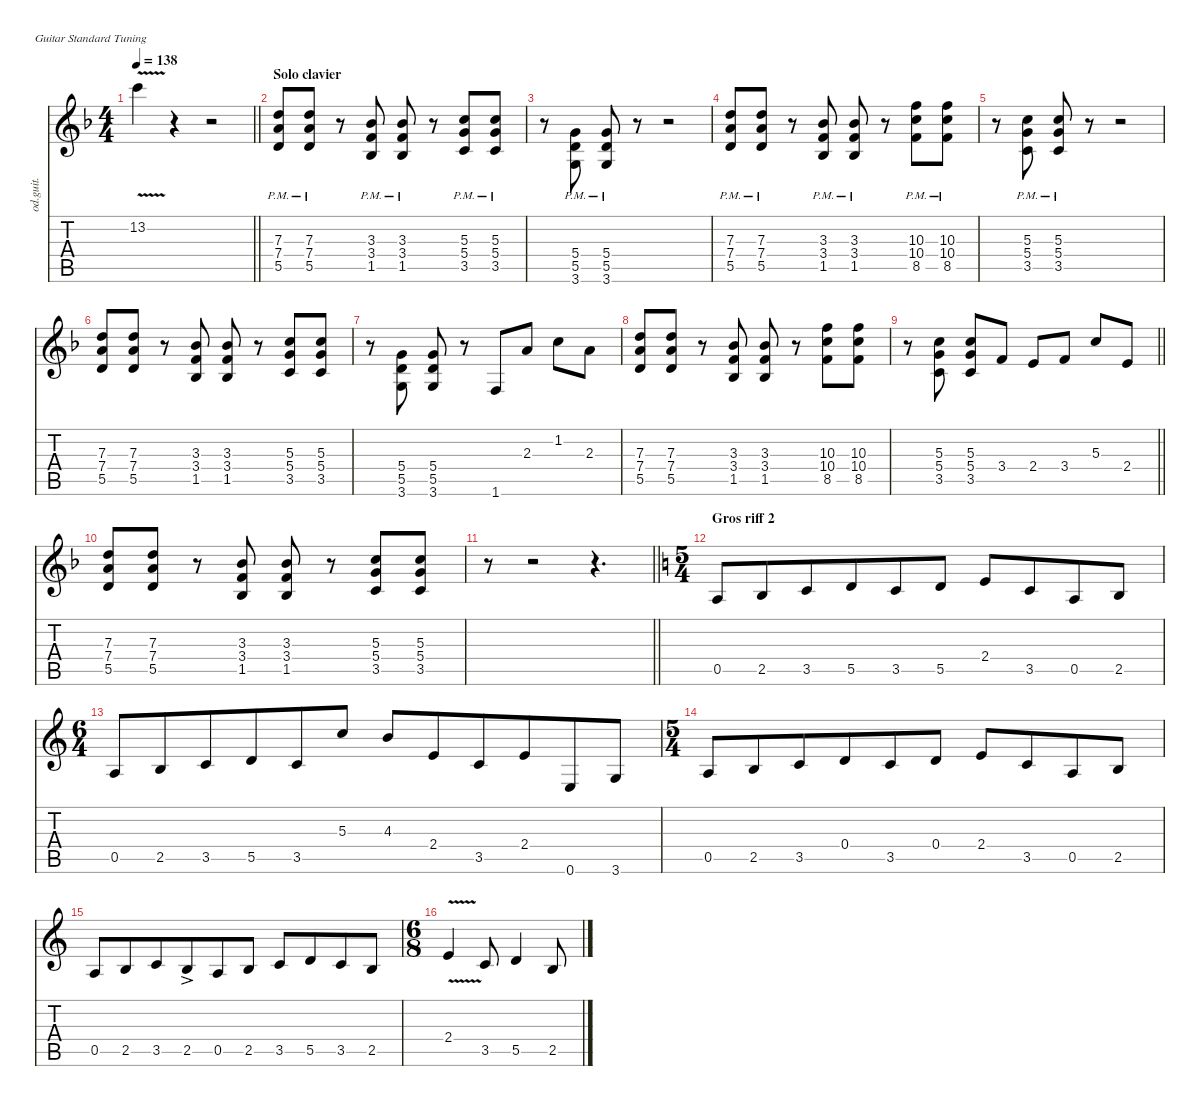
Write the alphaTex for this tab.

\defaultSystemsLayout 4
\hideDynamics
\bracketExtendMode nobrackets
\track ("Hichem" "od.guit.") {instrument overdrivenguitar}
\staff {score tabs}
\tuning (E4 B3 G3 D3 A2 E2)
\ts (4 4)
\tempo 138
\clef g2
\barLineRight lightlight
\ks dminor
13.2{v t acc forcenatural}.4{dy f beam Down} r.4{beam Down} r.2{beam Down} |
\section ("" "Solo clavier")
(7.3{pm acc forcenatural} 7.4{pm acc forcenatural} 5.5{pm acc forcenatural}).8{beam Up} (7.3{pm acc forcenatural} 7.4{pm acc forcenatural} 5.5{pm acc forcenatural}).8{beam Up} r.8{beam Up} (3.3{pm acc b} 3.4{pm acc forcenatural} 1.5{pm acc b}).8{beam Up} (3.3{pm acc b} 3.4{pm acc forcenatural} 1.5{pm acc b}).8{beam Up} r.8{beam Up} (5.3{pm acc forcenatural} 5.4{pm acc forcenatural} 3.5{pm acc forcenatural}).8{beam Up} (5.3{pm acc forcenatural} 5.4{pm acc forcenatural} 3.5{pm acc forcenatural}).8{beam Up} |
r.8{beam Down} (5.4{pm acc forcenatural} 5.5{pm acc forcenatural} 3.6{pm acc forcenatural}).8{beam Up} (5.4{pm acc forcenatural} 5.5{pm acc forcenatural} 3.6{pm acc forcenatural}).8{beam Up} r.8{beam Up} r.2{beam Up} |
(7.3{pm acc forcenatural} 7.4{pm acc forcenatural} 5.5{pm acc forcenatural}).8{beam Up} (7.3{pm acc forcenatural} 7.4{pm acc forcenatural} 5.5{pm acc forcenatural}).8{beam Up} r.8{beam Up} (3.3{pm acc b} 3.4{pm acc forcenatural} 1.5{pm acc b}).8{beam Up} (3.3{pm acc b} 3.4{pm acc forcenatural} 1.5{pm acc b}).8{beam Up} r.8{beam Up} (10.3{pm acc forcenatural} 10.4{pm acc forcenatural} 8.5{pm acc forcenatural}).8{beam Down} (10.3{pm acc forcenatural} 10.4{pm acc forcenatural} 8.5{pm acc forcenatural}).8{beam Down} |
r.8{beam Down} (5.3{pm acc forcenatural} 5.4{pm acc forcenatural} 3.5{pm acc forcenatural}).8{beam Up} (5.3{pm acc forcenatural} 5.4{pm acc forcenatural} 3.5{pm acc forcenatural}).8{beam Up} r.8{beam Up} r.2{beam Up} |
(7.3{acc forcenatural} 7.4{acc forcenatural} 5.5{acc forcenatural}).8{beam Up} (7.3{acc forcenatural} 7.4{acc forcenatural} 5.5{acc forcenatural}).8{beam Up} r.8{beam Up} (3.3{acc b} 3.4{acc forcenatural} 1.5{acc b}).8{beam Up} (3.3{acc b} 3.4{acc forcenatural} 1.5{acc b}).8{beam Up} r.8{beam Up} (5.3{acc forcenatural} 5.4{acc forcenatural} 3.5{acc forcenatural}).8{beam Up} (5.3{acc forcenatural} 5.4{acc forcenatural} 3.5{acc forcenatural}).8{beam Up} |
r.8{beam Down} (5.4{acc forcenatural} 5.5{acc forcenatural} 3.6{acc forcenatural}).8{beam Up} (5.4{acc forcenatural} 5.5{acc forcenatural} 3.6{acc forcenatural}).8{beam Up} r.8{beam Up} 1.6{acc forcenatural}.8{beam Up} 2.3{acc forcenatural}.8{beam Up} 1.2{acc forcenatural}.8{beam Down} 2.3{acc forcenatural}.8{beam Down} |
(7.3{acc forcenatural} 7.4{acc forcenatural} 5.5{acc forcenatural}).8{beam Up} (7.3{acc forcenatural} 7.4{acc forcenatural} 5.5{acc forcenatural}).8{beam Up} r.8{beam Up} (3.3{acc b} 3.4{acc forcenatural} 1.5{acc b}).8{beam Up} (3.3{acc b} 3.4{acc forcenatural} 1.5{acc b}).8{beam Up} r.8{beam Up} (10.3{acc forcenatural} 10.4{acc forcenatural} 8.5{acc forcenatural}).8{beam Down} (10.3{acc forcenatural} 10.4{acc forcenatural} 8.5{acc forcenatural}).8{beam Down} |
\barLineRight lightlight
r.8{beam Down} (5.3{acc forcenatural} 5.4{acc forcenatural} 3.5{acc forcenatural}).8{beam Up} (5.3{acc forcenatural} 5.4{acc forcenatural} 3.5{acc forcenatural}).8{beam Up} 3.4{acc forcenatural}.8{beam Up} 2.4{acc forcenatural}.8{beam Up} 3.4{acc forcenatural}.8{beam Up} 5.3{acc forcenatural}.8{beam Up} 2.4{acc forcenatural}.8{beam Up} |
(7.3{acc forcenatural} 7.4{acc forcenatural} 5.5{acc forcenatural}).8{beam Up} (7.3{acc forcenatural} 7.4{acc forcenatural} 5.5{acc forcenatural}).8{beam Up} r.8{beam Up} (3.3{acc b} 3.4{acc forcenatural} 1.5{acc b}).8{beam Up} (3.3{acc b} 3.4{acc forcenatural} 1.5{acc b}).8{beam Up} r.8{beam Up} (5.3{acc forcenatural} 5.4{acc forcenatural} 3.5{acc forcenatural}).8{beam Up} (5.3{acc forcenatural} 5.4{acc forcenatural} 3.5{acc forcenatural}).8{beam Up} |
\barLineRight lightlight
r.8{beam Down} r.2{beam Down} r.4{d beam Down} |
\ts (5 4)
\beaming (8 6 4)
\section ("" "Gros riff 2")
\ks aminor
0.5.8{beam Up} 2.5.8{beam Up} 3.5.8{beam Up} 5.5.8{beam Up} 3.5.8{beam Up} 5.5.8{beam Up} 2.4.8{beam Up} 3.5.8{beam Up} 0.5.8{beam Up} 2.5.8{beam Up} |
\ts (6 4)
\beaming (8 6 6)
0.5.8{beam Up} 2.5.8{beam Up} 3.5.8{beam Up} 5.5.8{beam Up} 3.5.8{beam Up} 5.3.8{beam Up} 4.3.8{beam Up} 2.4.8{beam Up} 3.5.8{beam Up} 2.4.8{beam Up} 0.6.8{beam Up} 3.6.8{beam Up} |
\ts (5 4)
\beaming (8 6 4)
0.5.8{beam Up} 2.5.8{beam Up} 3.5.8{beam Up} 0.4.8{beam Up} 3.5.8{beam Up} 0.4.8{beam Up} 2.4.8{beam Up} 3.5.8{beam Up} 0.5.8{beam Up} 2.5.8{beam Up} |
0.5.8{beam Up} 2.5.8{beam Up} 3.5.8{beam Up} 2.5{ac}.8{dy ff beam Up} 0.5.8{dy f beam Up} 2.5.8{beam Up} 3.5.8{beam Up} 5.5.8{beam Up} 3.5.8{beam Up} 2.5.8{beam Up} |
\ts (6 8)
\beaming (8 3 3)
2.4{v}.4{beam Up} 3.5.8{beam Up} 5.5.4{beam Up} 2.5.8{beam Up}
